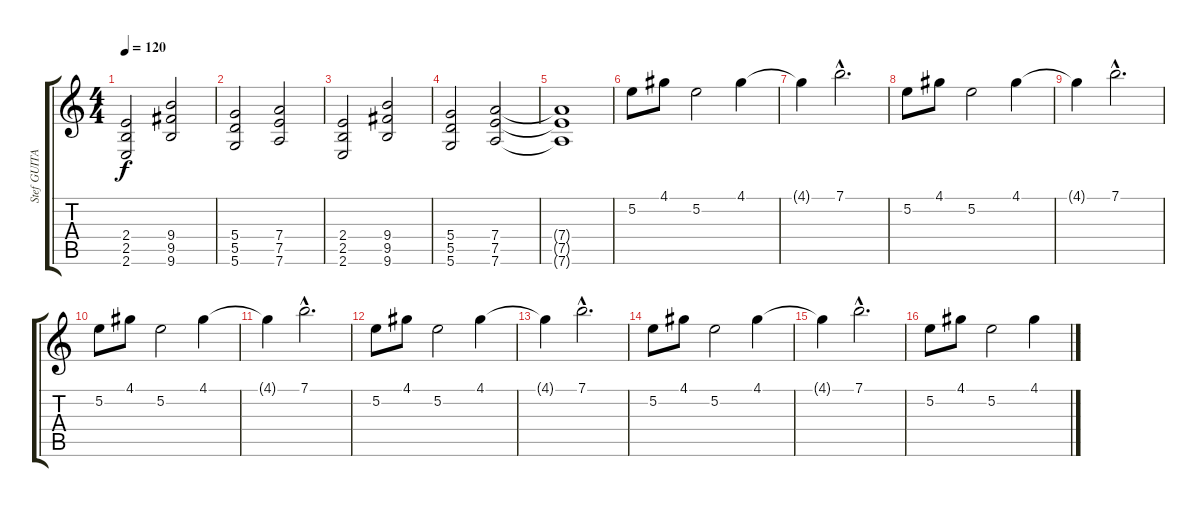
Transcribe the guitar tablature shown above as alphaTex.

\track ("Stef GUITAR 2" "Stef GUITA") {instrument electricguitarjazz}
\staff {score tabs}
\tuning (E4 B3 G3 D3 A2 D2) {hide}
\ts (4 4)
\tempo 120
\clef g2
\ks c
(2.4 2.5 2.6).2{dy f instrument synthstrings1} (9.4 9.5 9.6).2 |
(5.4 5.5 5.6).2 (7.4 7.5 7.6).2 |
(2.4 2.5 2.6).2{instrument synthstrings1} (9.4 9.5 9.6).2 |
(5.4 5.5 5.6).2 (7.4 7.5 7.6).2 |
(7.4{t} 7.5{t} 7.6{t}).1 |
5.2.8{instrument distortionguitar} 4.1.8 5.2.2 4.1.4 |
4.1{t}.4 7.1{hac}.2{d} |
5.2.8 4.1.8 5.2.2 4.1.4 |
4.1{t}.4 7.1{hac}.2{d} |
5.2.8 4.1.8 5.2.2 4.1.4 |
4.1{t}.4 7.1{hac}.2{d} |
5.2.8 4.1.8 5.2.2 4.1.4 |
4.1{t}.4 7.1{hac}.2{d} |
5.2.8 4.1.8 5.2.2 4.1.4 |
4.1{t}.4 7.1{hac}.2{d} |
5.2.8 4.1.8 5.2.2 4.1.4
